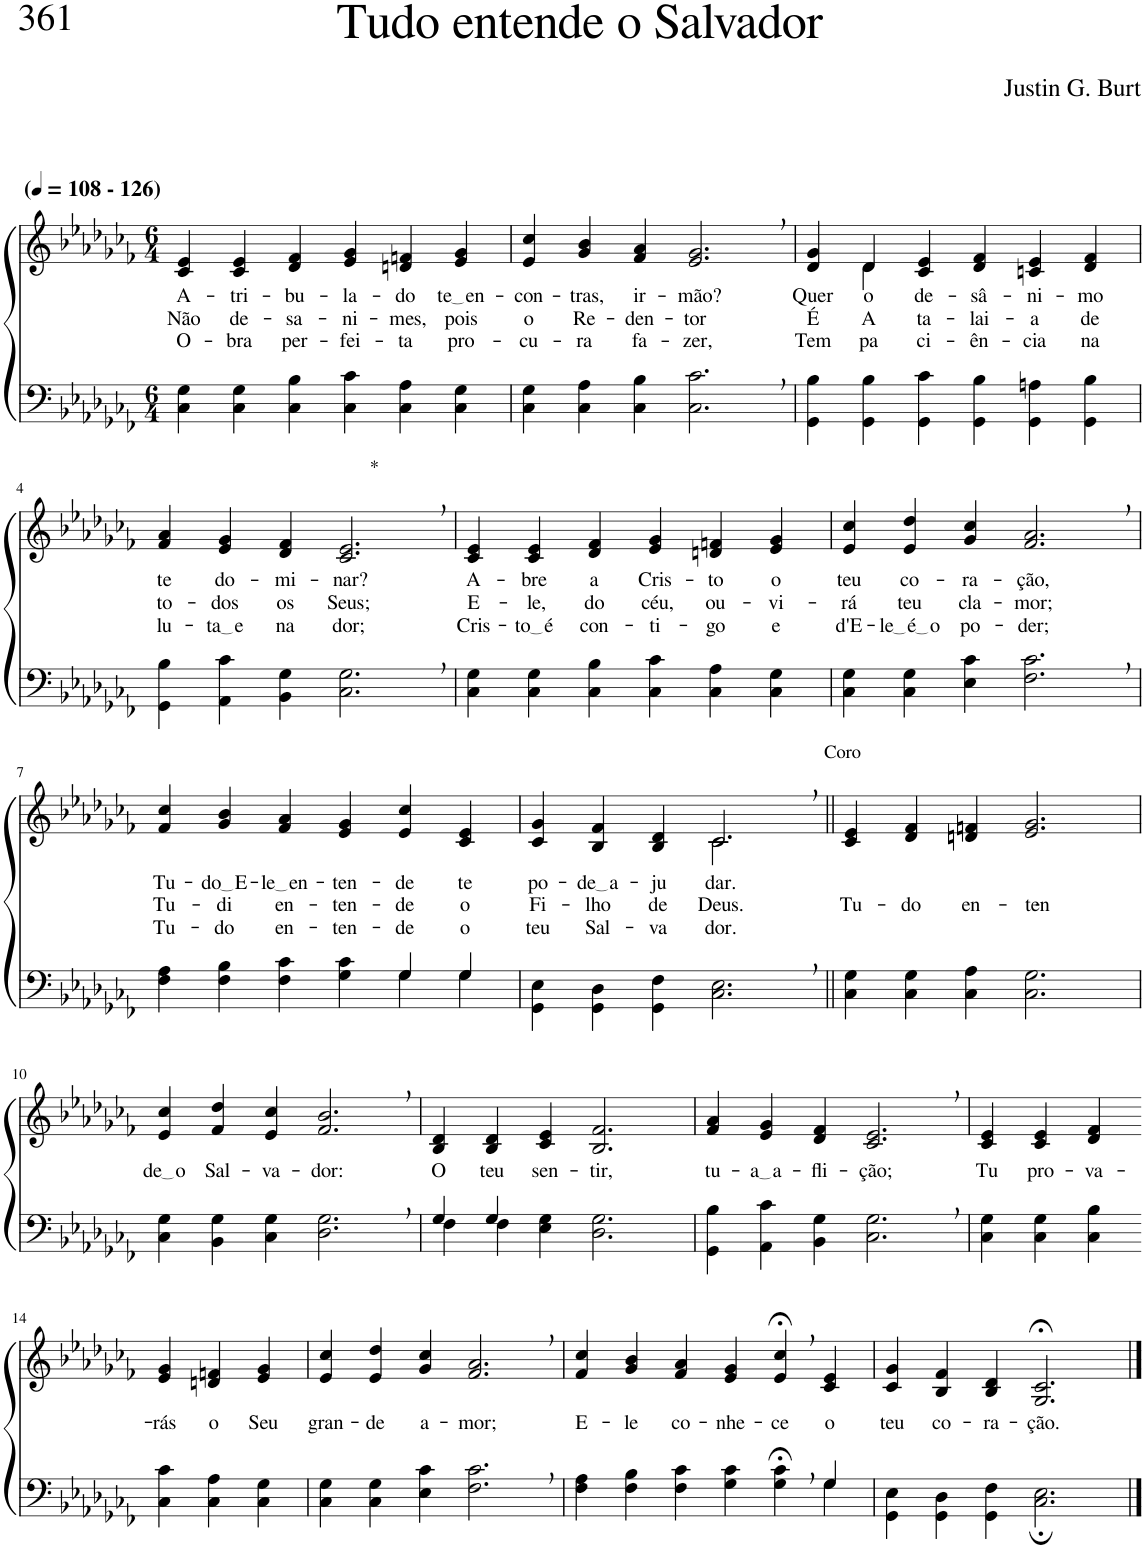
**kern	**kern	**text	**text	**text
*part2	*part1	*part1	*part1	*part1
*staff2	*staff1	*staff1	*staff1	*staff1
*I"Parte III e IV	*I"Parte I e II	*	*	*
*clefF4	*clefG2	*	*	*
*Trd-1c-2	*Trd-1c-2	*	*	*
*k[b-e-a-d-g-c-f-]	*k[b-e-a-d-g-c-f-]	*	*	*
*M6/4	*M6/4	*	*	*
*MM108	*MM108	*	*	*
=1	=1	=1	=1	=1
!	!LO:TX:a:B:t=(	!	!	!
!	!LO:TX:a:B:t=- 126)	!	!	!
!	!	!LO:LY:b	!LO:LY:b	!LO:LY:b
4C-\ 4G-\	4c-/ 4e-/	A-	Não	O-
!	!	!LO:LY:b	!LO:LY:b	!LO:LY:b
4C-\ 4G-\	4c-/ 4e-/	-tri-	de-	-bra
!	!	!LO:LY:b	!LO:LY:b	!LO:LY:b
4C-\ 4B-\	4d-/ 4f-/	-bu-	-sa-	per-
!	!	!LO:LY:b	!LO:LY:b	!LO:LY:b
4C-\ 4c-\	4e-/ 4g-/	-la-	-ni-	-fei-
!	!	!LO:LY:b	!LO:LY:b	!LO:LY:b
4C-\ 4A-\	4dn/ 4fn/	-do	-mes,	-ta
!	!	!LO:LY:b	!LO:LY:b	!LO:LY:b
4C-\ 4G-\	4e-/ 4g-/	te en	pois	pro-
=2	=2	=2	=2	=2
!	!	!LO:LY:b	!LO:LY:b	!LO:LY:b
4C-\ 4G-\	4e-/ 4cc-/	-con-	o	-cu-
!	!	!LO:LY:b	!LO:LY:b	!LO:LY:b
4C-\ 4A-\	4g-/ 4b-/	-tras,	Re-	-ra
!	!	!LO:LY:b	!LO:LY:b	!LO:LY:b
4C-\ 4B-\	4f-/ 4a-/	ir-	-den-	fa-
!	!	!LO:LY:b	!LO:LY:b	!LO:LY:b
2.C-\, 2.c-\,	2.e-/, 2.g-/,	-mão?	-tor	-zer,
=3	=3	=3	=3	=3
!	!	!LO:LY:b	!LO:LY:b	!LO:LY:b
*	*^	*	*	*
4GG-\ 4B-\	4d-/ 4g-/	4ryy	Quer	É	Tem
!	!	!	!LO:LY:b	!LO:LY:b	!LO:LY:b
4GG-\ 4B-\	4d-/	4d-\	o	A-	pa-
!	!	!	!LO:LY:b	!LO:LY:b	!LO:LY:b
4GG-\ 4c-\	4c-/ 4e-/	1ryy	de-	-ta-	-ci-
!	!	!	!LO:LY:b	!LO:LY:b	!LO:LY:b
4GG-\ 4B-\	4d-/ 4f-/	.	-sâ-	-lai-	-ên-
!	!	!	!LO:LY:b	!LO:LY:b	!LO:LY:b
4GG-\ 4An\	4cn/ 4e-/	.	-ni-	-a	-cia
!	!	!	!LO:LY:b	!LO:LY:b	!LO:LY:b
4GG-\ 4B-\	4d-/ 4f-/	.	-mo	de	na
*	*v	*v	*	*	*
!!LO:LB:g=z
=4	=4	=4	=4	=4
!	!	!LO:LY:b	!LO:LY:b	!LO:LY:b
4GG-\ 4B-\	4f-/ 4a-/	te	to-	lu-
!	!	!LO:LY:b	!LO:LY:b	!LO:LY:b
4AA-\ 4c-\	4e-/ 4g-/	do-	-dos	ta e
!	!	!LO:LY:b	!LO:LY:b	!LO:LY:b
4BB-\ 4G-\	4d-/ 4f-/	-mi-	os	na
!	!LO:TX:a:t=*	!	!	!
!	!	!LO:LY:b	!LO:LY:b	!LO:LY:b
2.C-\, 2.G-\,	2.c-/, 2.e-/,	-nar?	Seus;	dor;
=5	=5	=5	=5	=5
!	!	!LO:LY:b	!LO:LY:b	!LO:LY:b
4C-\ 4G-\	4c-/ 4e-/	A-	E-	Cris-
!	!	!LO:LY:b	!LO:LY:b	!LO:LY:b
4C-\ 4G-\	4c-/ 4e-/	-bre	-le,	to é
!	!	!LO:LY:b	!LO:LY:b	!LO:LY:b
4C-\ 4B-\	4d-/ 4f-/	a	do	con-
!	!	!LO:LY:b	!LO:LY:b	!LO:LY:b
4C-\ 4c-\	4e-/ 4g-/	Cris-	céu,	-ti-
!	!	!LO:LY:b	!LO:LY:b	!LO:LY:b
4C-\ 4A-\	4dn/ 4fn/	-to	ou-	-go
!	!	!LO:LY:b	!LO:LY:b	!LO:LY:b
4C-\ 4G-\	4e-/ 4g-/	o	-vi-	e
=6	=6	=6	=6	=6
!	!	!LO:LY:b	!LO:LY:b	!LO:LY:b
4C-\ 4G-\	4e-/ 4cc-/	teu	-rá	d'E-
!	!	!LO:LY:b	!LO:LY:b	!LO:LY:b
4C-\ 4G-\	4e-/ 4dd-/	co-	teu	le é o
!	!	!LO:LY:b	!LO:LY:b	!LO:LY:b
4E-\ 4c-\	4g-/ 4cc-/	-ra-	cla-	po-
!	!	!LO:LY:b	!LO:LY:b	!LO:LY:b
2.F-\, 2.c-\,	2.f-/, 2.a-/,	-ção,	-mor;	-der;
!!LO:LB:g=z
=7	=7	=7	=7	=7
*^	*	*	*	*
!	!	!	!LO:LY:b	!LO:LY:b	!LO:LY:b
4F-\ 4A-\	1ryy	4f-/ 4cc-/	Tu-	Tu-	Tu-
!	!	!	!LO:LY:b	!LO:LY:b	!LO:LY:b
4F-\ 4B-\	.	4g-/ 4b-/	do E	-di	-do
!	!	!	!LO:LY:b	!LO:LY:b	!LO:LY:b
4F-\ 4c-\	.	4f-/ 4a-/	le en	en-	en-
!	!	!	!LO:LY:b	!LO:LY:b	!LO:LY:b
4G-\ 4c-\	.	4e-/ 4g-/	-ten-	-ten-	-ten-
!	!	!	!LO:LY:b	!LO:LY:b	!LO:LY:b
4G-\	4G-/	4e-/ 4cc-/	-de	-de	-de
!	!	!	!LO:LY:b	!LO:LY:b	!LO:LY:b
4G-\	4G-/	4c-/ 4e-/	te	o	o
=8	=8	=8	=8	=8	=8
!	!	!	!LO:LY:b	!LO:LY:b	!LO:LY:b
*v	*v	*^	*	*	*
4GG-\ 4E-\	4c-/ 4g-/	2.ryy	po-	Fi-	teu
!	!	!	!LO:LY:b	!LO:LY:b	!LO:LY:b
4GG-\ 4D-\	4B-/ 4f-/	.	de a	-lho	Sal-
!	!	!	!LO:LY:b	!LO:LY:b	!LO:LY:b
4GG-\ 4F-\	4B-/ 4d-/	.	-ju-	de	-va-
!	!LO:TX:a:t=Coro	!	!	!	!
!	!	!	!LO:LY:b	!LO:LY:b	!LO:LY:b
2.C-\, 2.E-\,	2.c-,/	2.c-\	-dar.	Deus.	-dor.
=9||	=9||	=9||	=9||	=9||	=9||
!	!	!	!	!LO:LY:b	!
*	*v	*v	*	*	*
4C-\ 4G-\	4c-/ 4e-/	.	Tu-	.
!	!	!	!LO:LY:b	!
4C-\ 4G-\	4d-/ 4f-/	.	-do	.
!	!	!	!LO:LY:b	!
4C-\ 4A-\	4dn/ 4fn/	.	en-	.
!	!	!	!LO:LY:b	!
2.C-\ 2.G-\	2.e-/ 2.g-/	.	-ten-	.
!!LO:LB:g=z
=10	=10	=10	=10	=10
!	!	!LO:LY:b	!	!
4C-\ 4G-\	4e-/ 4cc-/	de o	.	.
!	!	!LO:LY:b	!	!
4BB-\ 4G-\	4f-/ 4dd-/	Sal-	.	.
!	!	!LO:LY:b	!	!
4C-\ 4G-\	4e-/ 4cc-/	-va-	.	.
!	!	!LO:LY:b	!	!
2.D-\, 2.G-\,	2.f-/, 2.b-/,	-dor:	.	.
=11	=11	=11	=11	=11
*^	*	*	*	*
!	!	!	!LO:LY:b	!	!
4G-/	4F-\	4B-/ 4d-/	O	.	.
!	!	!	!LO:LY:b	!	!
4G-/	4F-\	4B-/ 4d-/	teu	.	.
!	!	!	!LO:LY:b	!	!
1ryy	4E-\ 4G-\	4c-/ 4e-/	sen-	.	.
!	!	!	!LO:LY:b	!	!
.	2.D-\ 2.G-\	2.B-/ 2.f-/	-tir,	.	.
=12	=12	=12	=12	=12	=12
!	!	!	!LO:LY:b	!	!
*v	*v	*	*	*	*
4GG-\ 4B-\	4f-/ 4a-/	tu-	.	.
!	!	!LO:LY:b	!	!
4AA-\ 4c-\	4e-/ 4g-/	a a	.	.
!	!	!LO:LY:b	!	!
4BB-\ 4G-\	4d-/ 4f-/	-fli-	.	.
!	!	!LO:LY:b	!	!
2.C-\, 2.G-\,	2.c-/, 2.e-/,	-ção;	.	.
=13	=13	=13	=13	=13
!	!	!LO:LY:b	!	!
4C-\ 4G-\	4c-/ 4e-/	Tu	.	.
!	!	!LO:LY:b	!	!
4C-\ 4G-\	4c-/ 4e-/	pro-	.	.
!	!	!LO:LY:b	!	!
4C-\ 4B-\	4d-/ 4f-/	-va-	.	.
!!LO:LB:g=z
=14-	=14-	=14-	=14-	=14-
!	!	!LO:LY:b	!	!
4C-\ 4c-\	4e-/ 4g-/	-rás	.	.
!	!	!LO:LY:b	!	!
4C-\ 4A-\	4dn/ 4fn/	o	.	.
!	!	!LO:LY:b	!	!
4C-\ 4G-\	4e-/ 4g-/	Seu	.	.
=15	=15	=15	=15	=15
!	!	!LO:LY:b	!	!
4C-\ 4G-\	4e-/ 4cc-/	gran-	.	.
!	!	!LO:LY:b	!	!
4C-\ 4G-\	4e-/ 4dd-/	-de	.	.
!	!	!LO:LY:b	!	!
4E-\ 4c-\	4g-/ 4cc-/	a-	.	.
!	!	!LO:LY:b	!	!
2.F-\, 2.c-\,	2.f-/, 2.a-/,	-mor;	.	.
=16	=16	=16	=16	=16
*^	*	*	*	*
!	!	!	!LO:LY:b	!	!
4F-\ 4A-\	4ryy	4f-/ 4cc-/	E-	.	.
!	!	!	!LO:LY:b	!	!
*v	*v	*	*	*	*
4F-\ 4B-\	4g-/ 4b-/	-le	.	.
!	!	!LO:LY:b	!	!
4F-\ 4c-\	4f-/ 4a-/	co-	.	.
!	!	!LO:LY:b	!	!
4G-\ 4c-\	4e-/ 4g-/	-nhe-	.	.
!	!	!LO:LY:b	!	!
4G-\;<, 4c-\;<,	4e-/;<, 4cc-/;<,	-ce	.	.
*^	*	*	*	*
!	!	!	!LO:LY:b	!	!
4G-\	4G-/	4c-/ 4e-/	o	.	.
=17	=17	=17	=17	=17	=17
!	!	!	!LO:LY:b	!	!
*v	*v	*	*	*	*
4GG-\ 4E-\	4c-/ 4g-/	teu	.	.
!	!	!LO:LY:b	!	!
4GG-\ 4D-\	4B-/ 4f-/	co-	.	.
!	!	!LO:LY:b	!	!
4GG-\ 4F-\	4B-/ 4d-/	-ra-	.	.
!	!	!LO:LY:b	!	!
2.C-\; 2.E-\;	2.G-/;< 2.c-/;<	-ção.	.	.
==	==	==	==	==
*-	*-	*-	*-	*-
